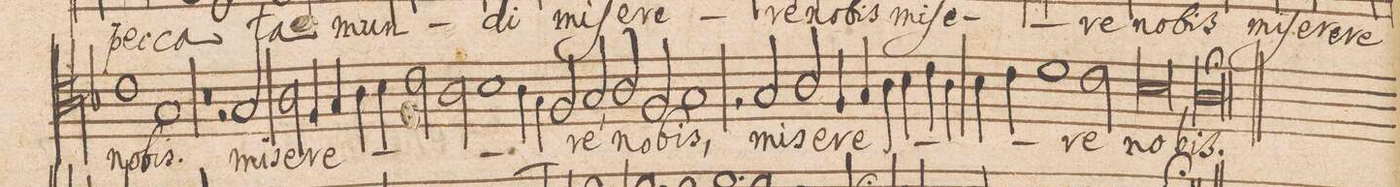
**kern	**text
*I"TENOR.	*
*clefC4	*
*k[b-]	*
*met(C|)	*
*M2/1	*
1c	no-
=38-	=38-
1G	-bis.
0r	.
=39-	=39-
2rG	.
2G/	mi-
=40-	=40-
2A\	-se-
4F/	-re
4G/	.
4A\	.
4B-\	.
2c\	.
=41-	=41-
2A\	.
1B-\	.
4A\	.
4G\	.
=42-	=42-
2F/	.
2G,/	re
2A/	no-
2F/	.
=43-	=43-
1G	-bis,
2rG	.
2G/	mi-
=44-	=44-
2A/	-se-
4F/	-re-
4G/	.
4A\	.
4B-\	.
4c\	.
4A\	.
=45-	=45-
4B-\	.
4c\	.
1d\	.
2c\	-re
=46-	=46-
0B-	no-
=47-	=47-
0Al;	-bis.
=48||	=48||
*>B	*
*k[b-]	*
*M2/1	*
*met(C|)	*
*-	*-
